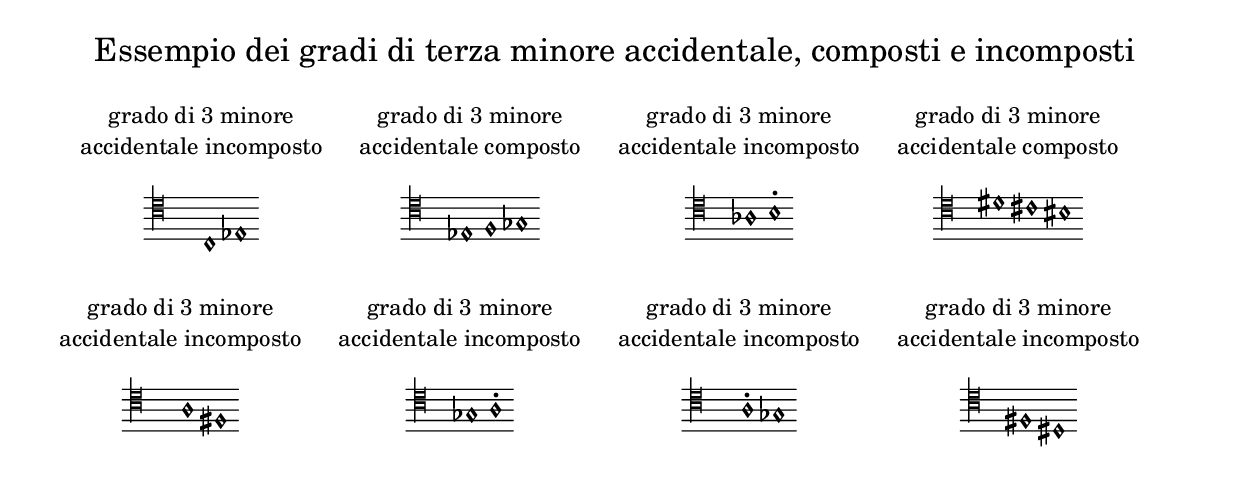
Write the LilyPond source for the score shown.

\version "2.22.2"

% Auto generated file

\header {
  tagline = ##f
}

dot = {
   \once \override Script.add-stem-support = ##f
   \once \override Script.toward-stem-shift = 0
   \once \override Script.skyline-horizontal-padding = 0
   \once \override Script.direction = 1
   \once \override Script.font-size = 1
}

\markup {
  \center-column {
    \line {
      \center-align
      \fontsize#3 { \concat { \normal-text "Essempio dei gradi di terza minore accidentale, composti e incomposti"} }
    }
    \null
    \line {
      \center-column {
        \line {
          \left-align {  \normal-text "grado di 3 minore" }
        }
        \line {
          \left-align {  \normal-text "accidentale incomposto" }
        }

        \null
        \line {
          \score {
            <<
              \new Staff \with { instrumentName = ""} {
                \override Staff.TimeSignature.stencil = ##f
                \override Staff.NoteHead.style = #'baroque
                \accidentalStyle Score.forget
                \override Rest.style = #'mensural
                \override NoteHead.style = #'petrucci
                \cadenzaOn
                \clef "mensural-c4"
                \key c #`((0 . ,NATURAL) (1 . ,NATURAL) (2 . ,NATURAL)
                          (3 . ,NATURAL) (4 . ,NATURAL) (5 . ,NATURAL)
                          (6 . ,NATURAL))  c1   es1  
                \cadenzaOff
              }
            >>
            \layout {
              \context {
                \Score
                \override SpacingSpanner.common-shortest-duration = #(ly:make-moment 1)
              }
            }
          }
        }

      }
      \hspace #3 
      \center-column {
        \line {
          \left-align {  \normal-text "grado di 3 minore" }
        }
        \line {
          \left-align {  \normal-text "accidentale composto" }
        }

        \null
        \line {
          \score {
            <<
              \new Staff \with { instrumentName = ""} {
                \override Staff.TimeSignature.stencil = ##f
                \override Staff.NoteHead.style = #'baroque
                \accidentalStyle Score.forget
                \override Rest.style = #'mensural
                \override NoteHead.style = #'petrucci
                \cadenzaOn
                \clef "mensural-c4"
                \key c #`((0 . ,NATURAL) (1 . ,NATURAL) (2 . ,NATURAL)
                          (3 . ,NATURAL) (4 . ,NATURAL) (5 . ,NATURAL)
                          (6 . ,NATURAL))  es1   f1   ges1  
                \cadenzaOff
              }
            >>
            \layout {
              \context {
                \Score
                \override SpacingSpanner.common-shortest-duration = #(ly:make-moment 1)
              }
            }
          }
        }

      }
      \hspace #3 
      \center-column {
        \line {
          \left-align {  \normal-text "grado di 3 minore" }
        }
        \line {
          \left-align {  \normal-text "accidentale incomposto" }
        }

        \null
        \line {
          \score {
            <<
              \new Staff \with { instrumentName = ""} {
                \override Staff.TimeSignature.stencil = ##f
                \override Staff.NoteHead.style = #'baroque
                \accidentalStyle Score.forget
                \override Rest.style = #'mensural
                \override NoteHead.style = #'petrucci
                \cadenzaOn
                \clef "mensural-c4"
                \key c #`((0 . ,NATURAL) (1 . ,NATURAL) (2 . ,NATURAL)
                          (3 . ,NATURAL) (4 . ,NATURAL) (5 . ,NATURAL)
                          (6 . ,NATURAL))  as1   \dot b1-.  
                \cadenzaOff
              }
            >>
            \layout {
              \context {
                \Score
                \override SpacingSpanner.common-shortest-duration = #(ly:make-moment 1)
              }
            }
          }
        }

      }
      \hspace #3 
      \center-column {
        \line {
          \left-align {  \normal-text "grado di 3 minore" }
        }
        \line {
          \left-align {  \normal-text "accidentale composto" }
        }

        \null
        \line {
          \score {
            <<
              \new Staff \with { instrumentName = ""} {
                \override Staff.TimeSignature.stencil = ##f
                \override Staff.NoteHead.style = #'baroque
                \accidentalStyle Score.forget
                \override Rest.style = #'mensural
                \override NoteHead.style = #'petrucci
                \cadenzaOn
                \clef "mensural-c4"
                \key c #`((0 . ,NATURAL) (1 . ,NATURAL) (2 . ,NATURAL)
                          (3 . ,NATURAL) (4 . ,NATURAL) (5 . ,NATURAL)
                          (6 . ,NATURAL))  dis'1   cis'1   bis1  
                \cadenzaOff
              }
            >>
            \layout {
              \context {
                \Score
                \override SpacingSpanner.common-shortest-duration = #(ly:make-moment 1)
              }
            }
          }
        }

      }
      \hspace #3 
    }
    \null
    \null
    \line {      \center-column {
        \line {
          \left-align {  \normal-text "grado di 3 minore" }
        }
        \line {
          \left-align {  \normal-text "accidentale incomposto" }
        }

        \null
        \line {
          \score {
            <<
              \new Staff \with { instrumentName = ""} {
                \override Staff.TimeSignature.stencil = ##f
                \override Staff.NoteHead.style = #'baroque
                \accidentalStyle Score.forget
                \override Rest.style = #'mensural
                \override NoteHead.style = #'petrucci
                \cadenzaOn
                \clef "mensural-c4"
                \key c #`((0 . ,NATURAL) (1 . ,NATURAL) (2 . ,NATURAL)
                          (3 . ,NATURAL) (4 . ,NATURAL) (5 . ,NATURAL)
                          (6 . ,NATURAL))  a1   fis1  
                \cadenzaOff
              }
            >>
            \layout {
              \context {
                \Score
                \override SpacingSpanner.common-shortest-duration = #(ly:make-moment 1)
              }
            }
          }
        }

      }
      \hspace #3 
      \center-column {
        \line {
          \left-align {  \normal-text "grado di 3 minore" }
        }
        \line {
          \left-align {  \normal-text "accidentale incomposto" }
        }

        \null
        \line {
          \score {
            <<
              \new Staff \with { instrumentName = ""} {
                \override Staff.TimeSignature.stencil = ##f
                \override Staff.NoteHead.style = #'baroque
                \accidentalStyle Score.forget
                \override Rest.style = #'mensural
                \override NoteHead.style = #'petrucci
                \cadenzaOn
                \clef "mensural-c4"
                \key c #`((0 . ,NATURAL) (1 . ,NATURAL) (2 . ,NATURAL)
                          (3 . ,NATURAL) (4 . ,NATURAL) (5 . ,NATURAL)
                          (6 . ,NATURAL))  ges1   \dot a1-.  
                \cadenzaOff
              }
            >>
            \layout {
              \context {
                \Score
                \override SpacingSpanner.common-shortest-duration = #(ly:make-moment 1)
              }
            }
          }
        }

      }
      \hspace #3 
      \center-column {
        \line {
          \left-align {  \normal-text "grado di 3 minore" }
        }
        \line {
          \left-align {  \normal-text "accidentale incomposto" }
        }

        \null
        \line {
          \score {
            <<
              \new Staff \with { instrumentName = ""} {
                \override Staff.TimeSignature.stencil = ##f
                \override Staff.NoteHead.style = #'baroque
                \accidentalStyle Score.forget
                \override Rest.style = #'mensural
                \override NoteHead.style = #'petrucci
                \cadenzaOn
                \clef "mensural-c4"
                \key c #`((0 . ,NATURAL) (1 . ,NATURAL) (2 . ,NATURAL)
                          (3 . ,NATURAL) (4 . ,NATURAL) (5 . ,NATURAL)
                          (6 . ,NATURAL))  \dot a1-.   ges1  
                \cadenzaOff
              }
            >>
            \layout {
              \context {
                \Score
                \override SpacingSpanner.common-shortest-duration = #(ly:make-moment 1)
              }
            }
          }
        }

      }
      \hspace #3 
      \center-column {
        \line {
          \left-align {  \normal-text "grado di 3 minore" }
        }
        \line {
          \left-align {  \normal-text "accidentale incomposto" }
        }

        \null
        \line {
          \score {
            <<
              \new Staff \with { instrumentName = ""} {
                \override Staff.TimeSignature.stencil = ##f
                \override Staff.NoteHead.style = #'baroque
                \accidentalStyle Score.forget
                \override Rest.style = #'mensural
                \override NoteHead.style = #'petrucci
                \cadenzaOn
                \clef "mensural-c4"
                \key c #`((0 . ,NATURAL) (1 . ,NATURAL) (2 . ,NATURAL)
                          (3 . ,NATURAL) (4 . ,NATURAL) (5 . ,NATURAL)
                          (6 . ,NATURAL))  fis1   dis1  
                \cadenzaOff
              }
            >>
            \layout {
              \context {
                \Score
                \override SpacingSpanner.common-shortest-duration = #(ly:make-moment 1)
              }
            }
          }
        }

      }
      \hspace #3 

    }
  }
}